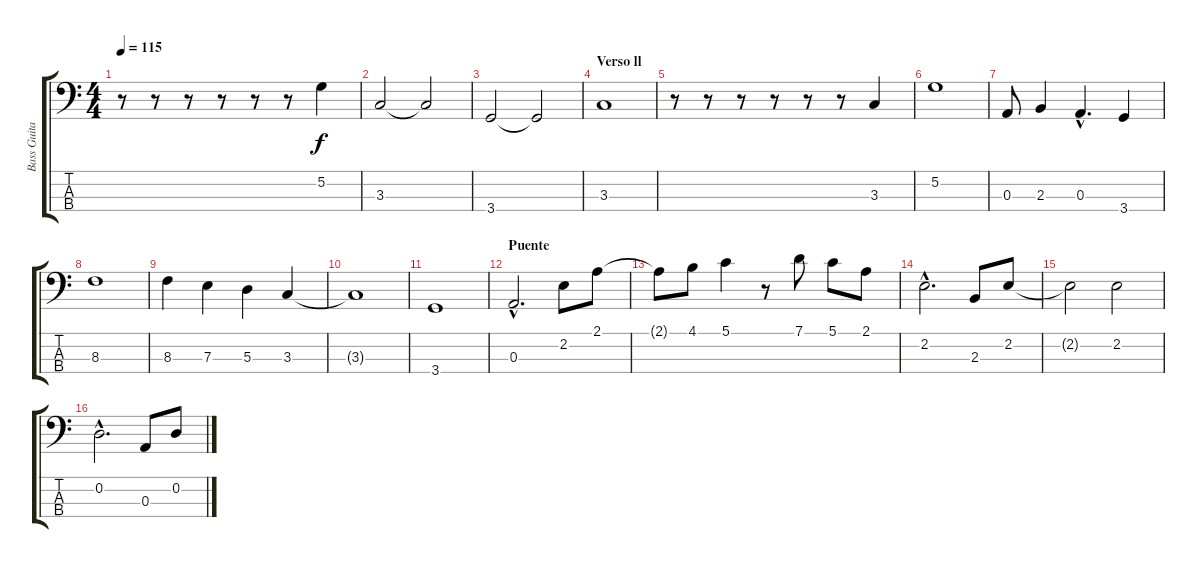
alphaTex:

\track ("Bass Guitar" "Bass Guita") {instrument electricbassfinger}
\staff {score tabs}
\tuning (G2 D2 A1 E1) {hide}
\ts (4 4)
\tempo 115
\clef f4
\ks c
r.8{dy f} r.8 r.8 r.8 r.8 r.8 5.2.4 |
3.3.2 3.3{t}.2 |
3.4.2 3.4{t}.2 |
\section ("" "Verso ll")
3.3.1 |
r.8 r.8 r.8 r.8 r.8 r.8 3.3.4 |
5.2.1 |
0.3.8 2.3.4 0.3{hac}.4{d} 3.4.4 |
8.3.1 |
8.3.4 7.3.4 5.3.4 3.3.4 |
3.3{t}.1 |
3.4.1 |
\section ("" "Puente")
0.3{hac}.2{d} 2.2.8 2.1.8 |
2.1{t}.8 4.1.8 5.1.4 r.8 7.1.8 5.1.8 2.1.8 |
2.2{hac}.2{d} 2.3.8 2.2.8 |
2.2{t}.2 2.2.2 |
0.2{hac}.2{d} 0.3.8 0.2.8
